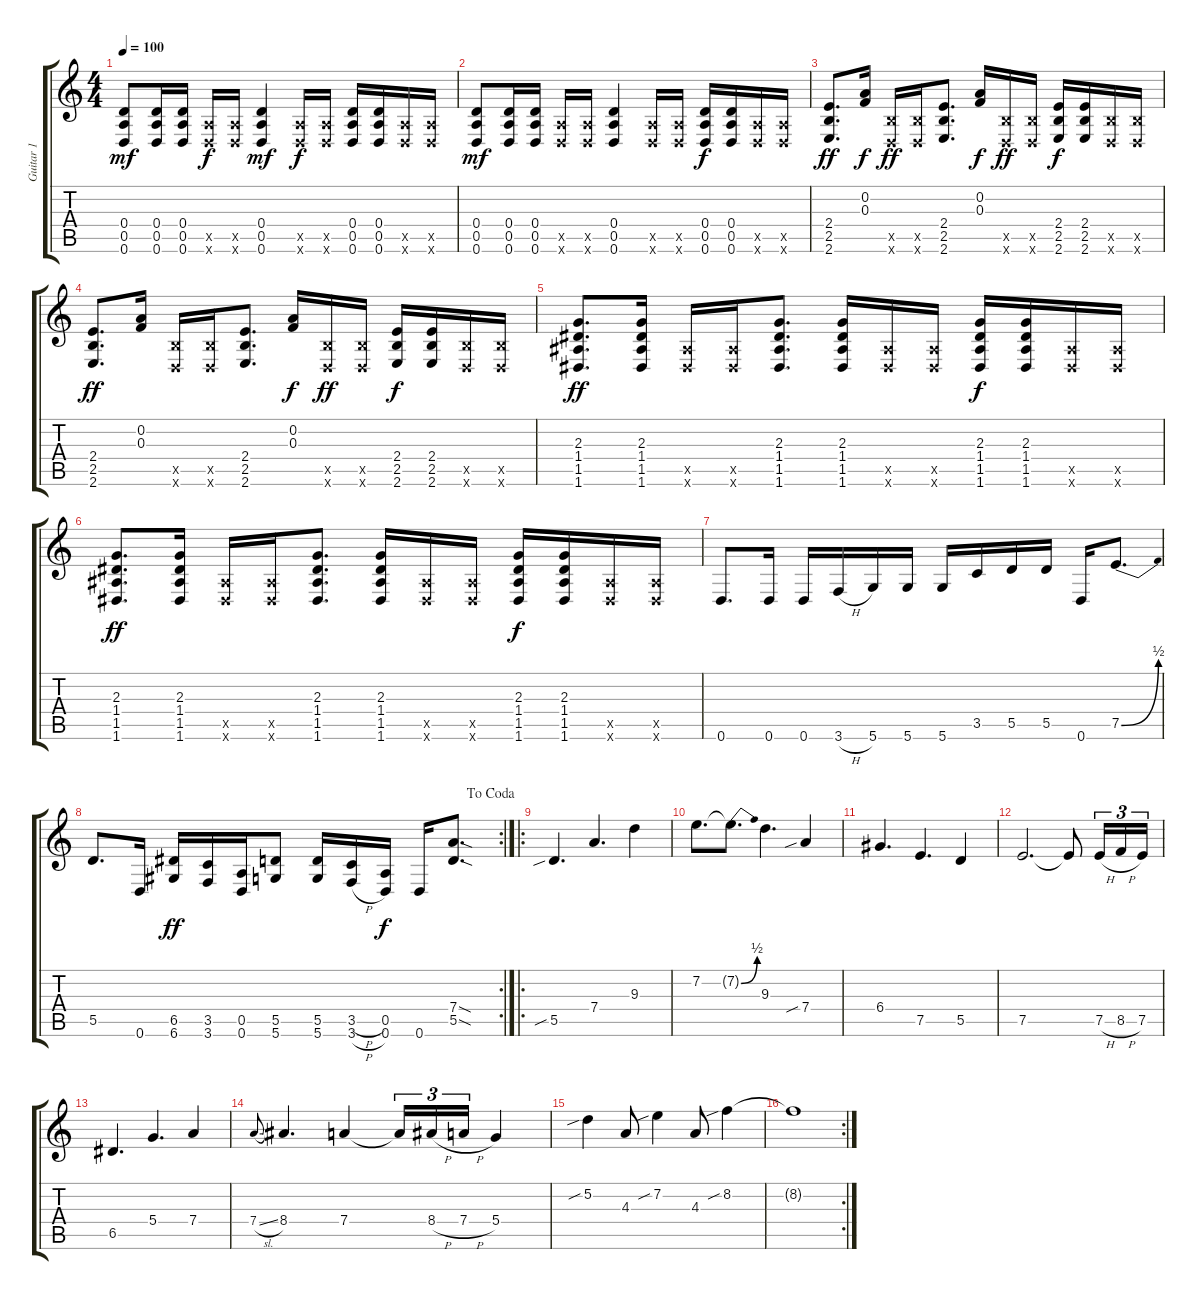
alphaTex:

\track ("Guitar 1" "Guitar 1") {instrument overdrivenguitar}
\staff {score tabs}
\tuning (E4 A3 F3 D3 A2 D2) {hide}
\ts (4 4)
\tempo 100
\clef g2
\ks c
(0.4 0.5 0.6).8{dy mf instrument overdrivenguitar} (0.4 0.5 0.6).16 (0.4 0.5 0.6).16 (0.5{x} 0.6{x}).16{dy f} (0.5{x} 0.6{x}).16 (0.4 0.5 0.6).4{dy mf} (0.5{x} 0.6{x}).16{dy f} (0.5{x} 0.6{x}).16 (0.4 0.5 0.6).16 (0.4 0.5 0.6).16 (0.5{x} 0.6{x}).16 (0.5{x} 0.6{x}).16 |
(0.4 0.5 0.6).8{dy mf} (0.4 0.5 0.6).16 (0.4 0.5 0.6).16 (0.5{x} 0.6{x}).16 (0.5{x} 0.6{x}).16 (0.4 0.5 0.6).4 (0.5{x} 0.6{x}).16 (0.5{x} 0.6{x}).16 (0.4 0.5 0.6).16{dy f} (0.4 0.5 0.6).16 (0.5{x} 0.6{x}).16 (0.5{x} 0.6{x}).16 |
(2.4 2.5 2.6).8{d dy ff} (0.2 0.3).16{dy f} (2.5{x} 0.6{x}).16{dy ff} (2.5{x} 0.6{x}).16 (2.4 2.5 2.6).8{d} (0.2 0.3).16{dy f} (2.5{x} 0.6{x}).16{dy ff} (2.5{x} 0.6{x}).16 (2.4 2.5 2.6).16{dy f} (2.4 2.5 2.6).16 (2.5{x} 0.6{x}).16 (2.5{x} 0.6{x}).16 |
(2.4 2.5 2.6).8{d dy ff} (0.2 0.3).16 (2.5{x} 0.6{x}).16 (2.5{x} 0.6{x}).16 (2.4 2.5 2.6).8{d} (0.2 0.3).16{dy f} (2.5{x} 0.6{x}).16{dy ff} (2.5{x} 0.6{x}).16 (2.4 2.5 2.6).16{dy f} (2.4 2.5 2.6).16 (2.5{x} 0.6{x}).16 (2.5{x} 0.6{x}).16 |
(2.3 1.4 1.5 1.6).8{d dy ff} (2.3 1.4 1.5 1.6).16 (1.5{x} 1.6{x}).16 (1.5{x} 1.6{x}).16 (2.3 1.4 1.5 1.6).8{d} (2.3 1.4 1.5 1.6).16 (1.5{x} 1.6{x}).16 (1.5{x} 1.6{x}).16 (2.3 1.4 1.5 1.6).16{dy f} (2.3 1.4 1.5 1.6).16 (1.5{x} 1.6{x}).16 (1.5{x} 1.6{x}).16 |
(2.3 1.4 1.5 1.6).8{d dy ff} (2.3 1.4 1.5 1.6).16 (1.5{x} 1.6{x}).16 (1.5{x} 1.6{x}).16 (2.3 1.4 1.5 1.6).8{d} (2.3 1.4 1.5 1.6).16 (1.5{x} 1.6{x}).16 (1.5{x} 1.6{x}).16 (2.3 1.4 1.5 1.6).16{dy f} (2.3 1.4 1.5 1.6).16 (1.5{x} 1.6{x}).16 (1.5{x} 1.6{x}).16 |
0.6.8{d} 0.6.16 0.6.16 3.6{h}.16 5.6.16 5.6.16 5.6.16 3.5.16 5.5.16 5.5.16 0.6.16 7.5{be (bend 0 0 60 2)}.8{d} |
\rc 2
\jump dacoda
5.5.8{d} 0.6.16 (6.5 6.6).16{dy ff} (3.5 3.6).16 (0.5 0.6).16 (5.5 5.6).8 (5.5 5.6).16 (3.5{h} 3.6{h}).16 (0.5 0.6).16{dy f} 0.6.16 (7.4{sod} 5.5{sod}).8{d} |
\ro
5.5{sib}.4{d} 7.4.4{d} 9.3.4 |
7.2.8{d} 7.2{be (bend 0 0 60 2) t}.8{d} 9.3.4{d} 7.4{sib}.4 |
6.4.4{d} 7.5.4{d} 5.5.4 |
7.5.2{d} 7.5{t}.8 7.5{h}.16{tu (3 2)} 8.5{h}.16{tu (3 2)} 7.5.16{tu (3 2)} |
6.5.4{d} 5.4.4{d} 7.4.4 |
7.4{sl}.8{gr onbeat} 8.4.4{d} 7.4.4 7.4{t}.16{tu (3 2)} 8.4{h}.16{tu (3 2)} 7.4{h}.16{tu (3 2)} 5.4.4 |
5.2{sib}.4 4.3.8 7.2{sib}.4 4.3.8 8.2{sib}.4 |
\rc 2
8.2{t}.1
